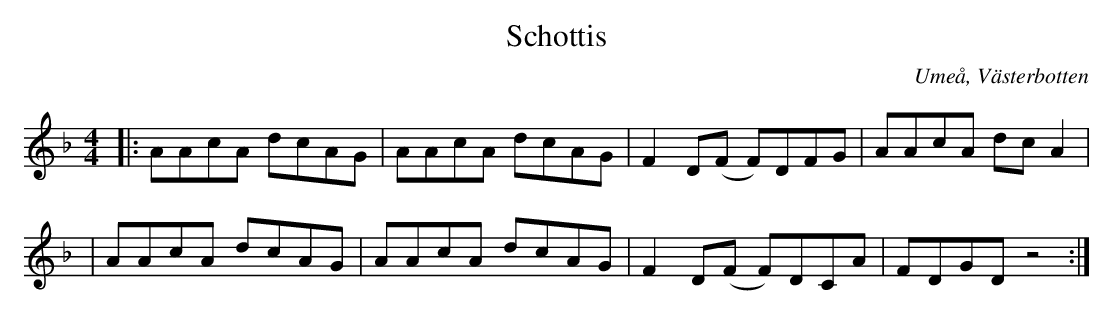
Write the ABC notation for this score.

X:1
T:Schottis
O:Umeå, Västerbotten
M:4/4
L:1/8
K:Dm
|: AAcA dcAG | AAcA dcAG | F2D(F F)DFG | AAcA dcA2 |
| AAcA dcAG | AAcA dcAG | F2D(F F)DCA | FDGD z4 :|
